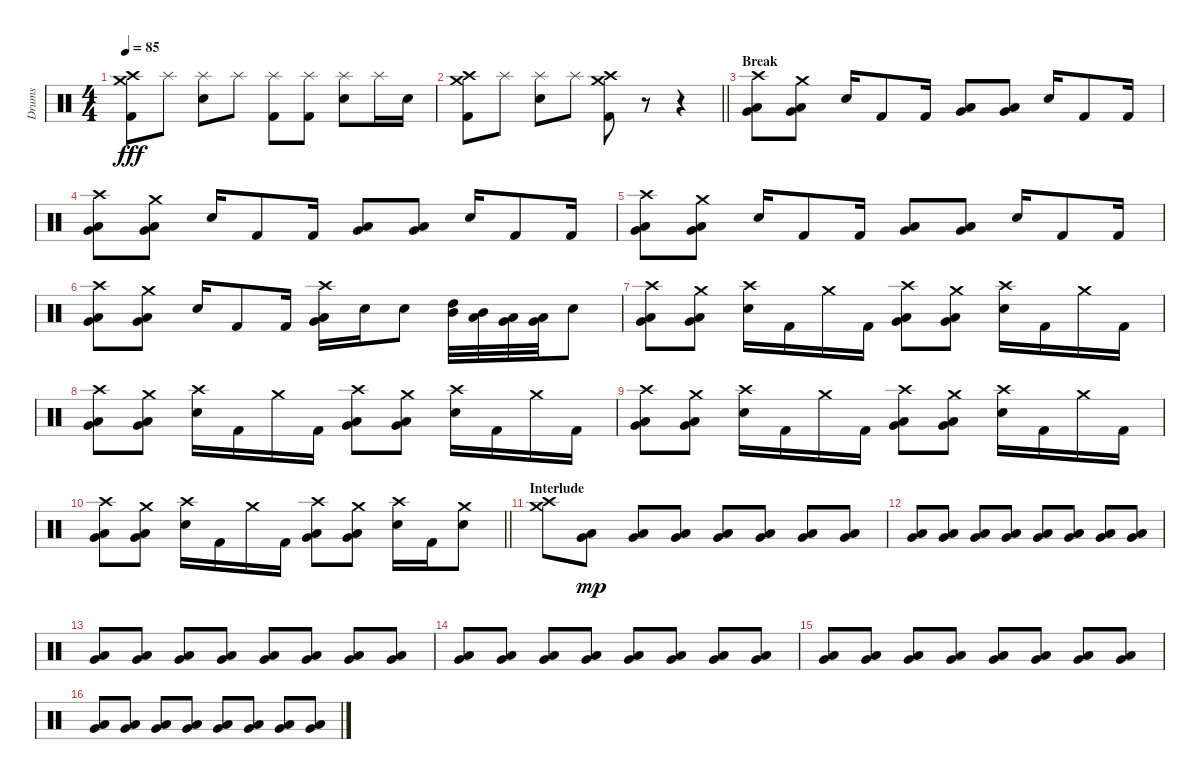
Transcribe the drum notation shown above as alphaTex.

\track ("Drums" "Drums") {instrument percussion}
\staff {score}
\articulation defaults
\ts (4 4)
\tempo 85
\clef neutral
\ks c
("Crash high (hit)" "Crash medium (hit)" "Kick (hit) 2").8{dy fff} "Splash (hit)".8 ("Splash (hit)" "Electric Snare (hit)").8 "Splash (hit)".8 ("Splash (hit)" "Kick (hit) 2").8 ("Splash (hit)" "Kick (hit) 2").8 ("Splash (hit)" "Electric Snare (hit)").8 "Splash (hit)".16 "Electric Snare (hit)".16 |
\barLineRight lightlight
("Crash high (hit)" "Crash medium (hit)" "Kick (hit) 2").8 "Splash (hit)".8 ("Splash (hit)" "Electric Snare (hit)").8 "Splash (hit)".8 ("Crash high (hit)" "Crash medium (hit)" "Kick (hit) 2").8 r.8 r.4 |
\section ("" "Break")
("Crash high (hit)" "Very Low Tom (hit)" "Low Floor Tom (hit)").8 ("Crash medium (hit)" "Very Low Tom (hit)" "Low Floor Tom (hit)").8 "Electric Snare (hit)".16 "Kick (hit) 2".8 "Kick (hit) 2".16 ("Very Low Tom (hit)" "Low Floor Tom (hit)").8 ("Very Low Tom (hit)" "Low Floor Tom (hit)").8 "Electric Snare (hit)".16 "Kick (hit) 2".8 "Kick (hit) 2".16 |
("Crash high (hit)" "Very Low Tom (hit)" "Low Floor Tom (hit)").8 ("Crash medium (hit)" "Very Low Tom (hit)" "Low Floor Tom (hit)").8 "Electric Snare (hit)".16 "Kick (hit) 2".8 "Kick (hit) 2".16 ("Very Low Tom (hit)" "Low Floor Tom (hit)").8 ("Very Low Tom (hit)" "Low Floor Tom (hit)").8 "Electric Snare (hit)".16 "Kick (hit) 2".8 "Kick (hit) 2".16 |
("Crash high (hit)" "Very Low Tom (hit)" "Low Floor Tom (hit)").8 ("Crash medium (hit)" "Very Low Tom (hit)" "Low Floor Tom (hit)").8 "Electric Snare (hit)".16 "Kick (hit) 2".8 "Kick (hit) 2".16 ("Very Low Tom (hit)" "Low Floor Tom (hit)").8 ("Very Low Tom (hit)" "Low Floor Tom (hit)").8 "Electric Snare (hit)".16 "Kick (hit) 2".8 "Kick (hit) 2".16 |
("Crash high (hit)" "Very Low Tom (hit)" "Low Floor Tom (hit)").8 ("Crash medium (hit)" "Very Low Tom (hit)" "Low Floor Tom (hit)").8 "Electric Snare (hit)".16 "Kick (hit) 2".8 "Kick (hit) 2".16 ("Crash high (hit)" "Very Low Tom (hit)" "Low Floor Tom (hit)").16 "Electric Snare (hit)".16 "Electric Snare (hit)".8 ("High Tom (hit)" "Mid Tom (hit)").32 ("Mid Tom (hit)" "Low Tom (hit)").32 ("Low Tom (hit)" "Very Low Tom (hit)").32 ("Very Low Tom (hit)" "Low Floor Tom (hit)").32 "Electric Snare (hit)".8 |
("Crash high (hit)" "Very Low Tom (hit)" "Low Floor Tom (hit)").8 ("Crash medium (hit)" "Very Low Tom (hit)" "Low Floor Tom (hit)").8 ("Crash high (hit)" "Electric Snare (hit)").16 "Kick (hit) 2".16 "Crash medium (hit)".16 "Kick (hit) 2".16 ("Crash high (hit)" "Very Low Tom (hit)" "Low Floor Tom (hit)").8 ("Crash medium (hit)" "Very Low Tom (hit)" "Low Floor Tom (hit)").8 ("Crash high (hit)" "Electric Snare (hit)").16 "Kick (hit) 2".16 "Crash medium (hit)".16 "Kick (hit) 2".16 |
("Crash high (hit)" "Very Low Tom (hit)" "Low Floor Tom (hit)").8 ("Crash medium (hit)" "Very Low Tom (hit)" "Low Floor Tom (hit)").8 ("Crash high (hit)" "Electric Snare (hit)").16 "Kick (hit) 2".16 "Crash medium (hit)".16 "Kick (hit) 2".16 ("Crash high (hit)" "Very Low Tom (hit)" "Low Floor Tom (hit)").8 ("Crash medium (hit)" "Very Low Tom (hit)" "Low Floor Tom (hit)").8 ("Crash high (hit)" "Electric Snare (hit)").16 "Kick (hit) 2".16 "Crash medium (hit)".16 "Kick (hit) 2".16 |
("Crash high (hit)" "Very Low Tom (hit)" "Low Floor Tom (hit)").8 ("Crash medium (hit)" "Very Low Tom (hit)" "Low Floor Tom (hit)").8 ("Crash high (hit)" "Electric Snare (hit)").16 "Kick (hit) 2".16 "Crash medium (hit)".16 "Kick (hit) 2".16 ("Crash high (hit)" "Very Low Tom (hit)" "Low Floor Tom (hit)").8 ("Crash medium (hit)" "Very Low Tom (hit)" "Low Floor Tom (hit)").8 ("Crash high (hit)" "Electric Snare (hit)").16 "Kick (hit) 2".16 "Crash medium (hit)".16 "Kick (hit) 2".16 |
\barLineRight lightlight
("Crash high (hit)" "Very Low Tom (hit)" "Low Floor Tom (hit)").8 ("Crash medium (hit)" "Very Low Tom (hit)" "Low Floor Tom (hit)").8 ("Crash high (hit)" "Electric Snare (hit)").16 "Kick (hit) 2".16 "Crash medium (hit)".16 "Kick (hit) 2".16 ("Crash high (hit)" "Very Low Tom (hit)" "Low Floor Tom (hit)").8 ("Crash medium (hit)" "Very Low Tom (hit)" "Low Floor Tom (hit)").8 ("Crash high (hit)" "Electric Snare (hit)").16 "Kick (hit) 2".16 ("Crash medium (hit)" "Electric Snare (hit)").8 |
\section ("" "Interlude")
("Crash high (hit)" "Crash medium (hit)").8 ("Very Low Tom (hit)" "Low Floor Tom (hit)").8{dy mp} ("Very Low Tom (hit)" "Low Floor Tom (hit)").8 ("Very Low Tom (hit)" "Low Floor Tom (hit)").8 ("Very Low Tom (hit)" "Low Floor Tom (hit)").8 ("Very Low Tom (hit)" "Low Floor Tom (hit)").8 ("Very Low Tom (hit)" "Low Floor Tom (hit)").8 ("Very Low Tom (hit)" "Low Floor Tom (hit)").8 |
("Very Low Tom (hit)" "Low Floor Tom (hit)").8 ("Very Low Tom (hit)" "Low Floor Tom (hit)").8 ("Very Low Tom (hit)" "Low Floor Tom (hit)").8 ("Very Low Tom (hit)" "Low Floor Tom (hit)").8 ("Very Low Tom (hit)" "Low Floor Tom (hit)").8 ("Very Low Tom (hit)" "Low Floor Tom (hit)").8 ("Very Low Tom (hit)" "Low Floor Tom (hit)").8 ("Very Low Tom (hit)" "Low Floor Tom (hit)").8 |
("Very Low Tom (hit)" "Low Floor Tom (hit)").8 ("Very Low Tom (hit)" "Low Floor Tom (hit)").8 ("Very Low Tom (hit)" "Low Floor Tom (hit)").8 ("Very Low Tom (hit)" "Low Floor Tom (hit)").8 ("Very Low Tom (hit)" "Low Floor Tom (hit)").8 ("Very Low Tom (hit)" "Low Floor Tom (hit)").8 ("Very Low Tom (hit)" "Low Floor Tom (hit)").8 ("Very Low Tom (hit)" "Low Floor Tom (hit)").8 |
("Very Low Tom (hit)" "Low Floor Tom (hit)").8 ("Very Low Tom (hit)" "Low Floor Tom (hit)").8 ("Very Low Tom (hit)" "Low Floor Tom (hit)").8 ("Very Low Tom (hit)" "Low Floor Tom (hit)").8 ("Very Low Tom (hit)" "Low Floor Tom (hit)").8 ("Very Low Tom (hit)" "Low Floor Tom (hit)").8 ("Very Low Tom (hit)" "Low Floor Tom (hit)").8 ("Very Low Tom (hit)" "Low Floor Tom (hit)").8 |
("Very Low Tom (hit)" "Low Floor Tom (hit)").8 ("Very Low Tom (hit)" "Low Floor Tom (hit)").8 ("Very Low Tom (hit)" "Low Floor Tom (hit)").8 ("Very Low Tom (hit)" "Low Floor Tom (hit)").8 ("Very Low Tom (hit)" "Low Floor Tom (hit)").8 ("Very Low Tom (hit)" "Low Floor Tom (hit)").8 ("Very Low Tom (hit)" "Low Floor Tom (hit)").8 ("Very Low Tom (hit)" "Low Floor Tom (hit)").8 |
("Very Low Tom (hit)" "Low Floor Tom (hit)").8 ("Very Low Tom (hit)" "Low Floor Tom (hit)").8 ("Very Low Tom (hit)" "Low Floor Tom (hit)").8 ("Very Low Tom (hit)" "Low Floor Tom (hit)").8 ("Very Low Tom (hit)" "Low Floor Tom (hit)").8 ("Very Low Tom (hit)" "Low Floor Tom (hit)").8 ("Very Low Tom (hit)" "Low Floor Tom (hit)").8 ("Very Low Tom (hit)" "Low Floor Tom (hit)").8
